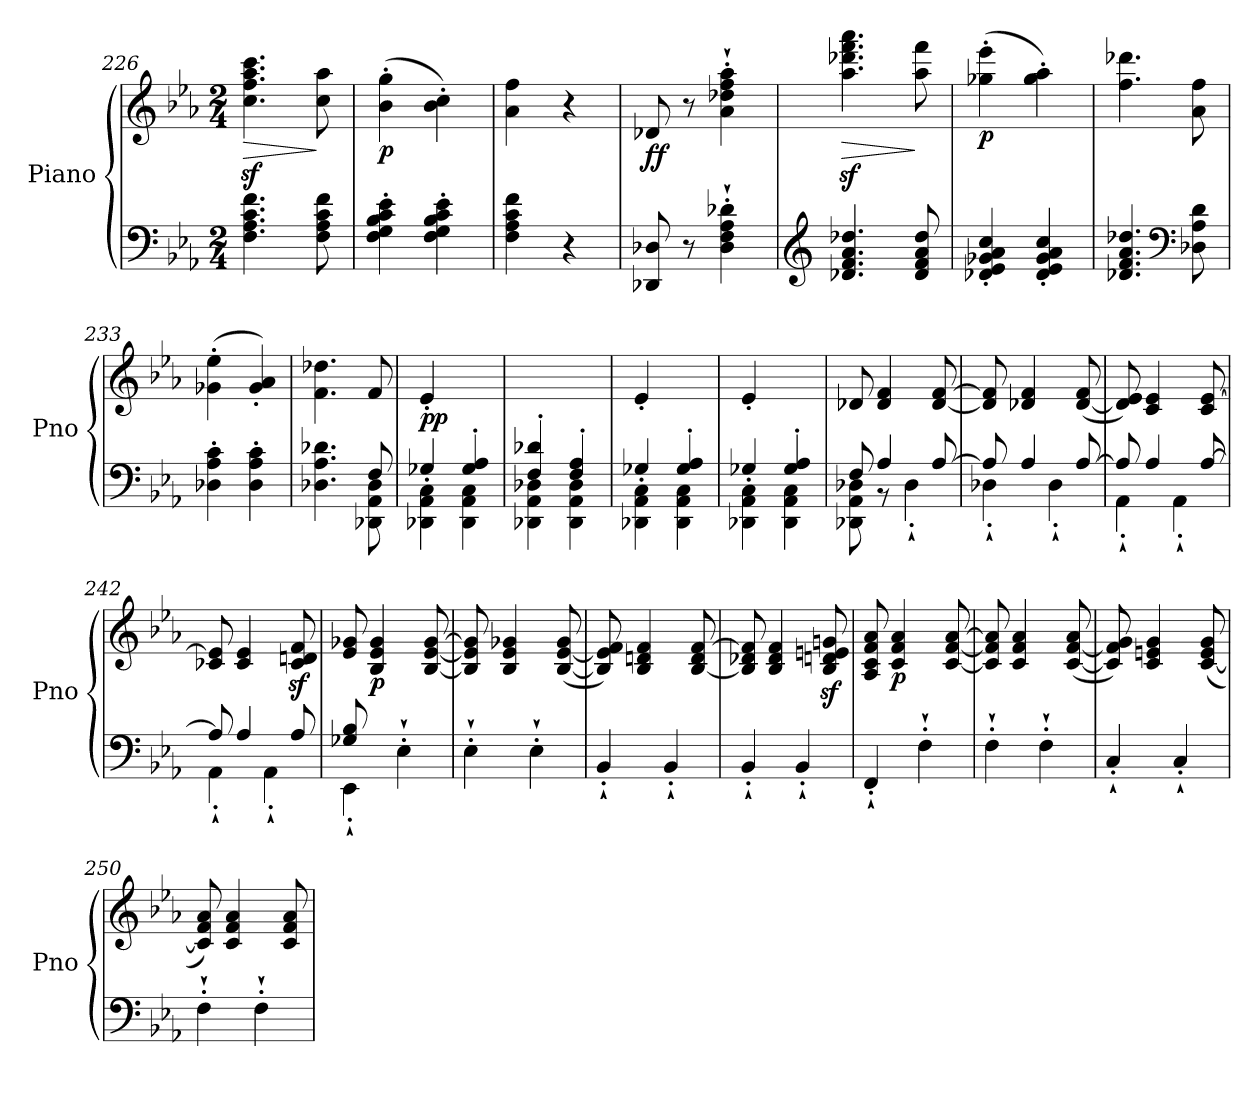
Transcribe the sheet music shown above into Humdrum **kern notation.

**kern	**kern	**dynam
*part1	*part1	*part1
*staff2	*staff1	*staff1/2
*I"Piano	*	*
*I'Pno	*	*
*clefF4	*clefG2	*
*k[b-e-a-]	*k[b-e-a-]	*
*M2/4	*M2/4	*
=226	=226	=226
!	!	!LO:HP:b
4.F\ 4.A-\ 4.c\ 4.f\	4.cc\z< 4.ff\z< 4.aa-\z< 4.ccc\z<	>
8F\ 8A-\ 8c\ 8f\	8cc\ 8aa-\	]
=227	=227	=227
!	!	!LO:DY:b
4F\' 4G\' 4B-\' 4c\' 4e-\'	(>4b-\' 4gg\'	p
4F\' 4G\' 4B-\' 4c\' 4e-\'	4b-\' 4cc\')	.
=228	=228	=228
4F\ 4A-\ 4c\ 4f\	4a-\ 4ff\	.
4r	4r	.
=229	=229	=229
!	!	!LO:DY:b
8DD-X/ 8D-X/	8d-X/	ff
8r	8r	.
4D-\'` 4F\'` 4A-\'` 4d-X\'`	4a-\'` 4dd-X\'` 4ff\'` 4aa-\'`	.
=230	=230	=230
*clefG2	*	*
!	!	!LO:HP:b
4.d-X/ 4.f/ 4.a-/ 4.dd-X/	4.aa-\z< 4.ddd-X\z< 4.fff\z< 4.aaa-\z<	>
8d-/ 8f/ 8a-/ 8dd-/	8aa-\ 8fff\	]
=231	=231	=231
!	!	!LO:DY:b
4d-X/' 4e-/' 4g-X/' 4a-/' 4cc/'	(>4gg-X\' 4eee-\'	p
4d-/' 4e-/' 4g-/' 4a-/' 4cc/'	4gg-\' 4aa-\')	.
!!LO:LB:g=z
=232	=232	=232
4.d-X/ 4.f/ 4.a-/ 4.dd-X/	4.ff\ 4.ddd-X\	.
*clefF4	*	*
8D-X\ 8A-\ 8d-\	8a-\ 8ff\	.
!!LO:PB:g=z
=233	=233	=233
!	!	!LO:DY:b
4D-X\' 4A-\' 4c\'	(>4g-X\' 4ee-\'	other-dynamics
4D-\' 4A-\' 4c\'	4g-/' 4a-/')	.
=234	=234	=234
*^	*	*
4.ryy	4.D-X\ 4.A-\ 4.d-X\	4.f\ 4.dd-X\	.
8F/	8DD-X\ 8AA-\ 8D-\	8f/	.
=235	=235	=235	=235
*	*^	*	*
!	!	!	!	!LO:DY:b
4ryy	4G-X'/	4DD-X\ 4AA-\ 4C\	(>4e-'/	pp
4G-/' 4A-/')	4ryy	4DD-\ 4AA-\ 4C\	4ryy	.
*	*v	*v	*	*
=236	=236	=236	=236
4F/' 4d-X/'	4DD-X\ 4AA-\ 4D-X\	2ryy	.
4F/' 4A-/'	4DD-\ 4AA-\ 4D-\	.	.
=237	=237	=237	=237
*	*^	*	*
4ryy	4G-X'/	4DD-X\ 4AA-\ 4C\	(>4e-'/	.
4G-/' 4A-/')	4ryy	4DD-\ 4AA-\ 4C\	4ryy	.
=238	=238	=238	=238	=238
4ryy	4G-X'/	4DD-X\ 4AA-\ 4C\	(>4e-'/	.
4G-/' 4A-/')	4ryy	4DD-\ 4AA-\ 4C\	4ryy	.
*	*v	*v	*	*
=239	=239	=239	=239
8F/	8DD-X\ 8AA-\ 8D-X\	8d-X/	.
4A-/	8rBB	4d-/ 4f/	.
.	4D-'`\	.	.
[8A-/	.	[8d-/ [8f/	.
=240	=240	=240	=240
8A-/]	4D-X'`\	8d-/] 8f/]	.
4A-/	.	4d-X/ 4f/	.
.	4D-'`\	.	.
[8A-/	.	(>[8d-/ 8f/	.
=241	=241	=241	=241
8A-/]	4AA-'`\	8d-/] 8e-/)	.
!	!	!	!LO:DY:b
4A-/	.	4c/ 4e-/	other-dynamics
.	4AA-'`\	.	.
[8A-/	.	8c/ [8e-/	.
!!LO:LB:g=z
=242	=242	=242	=242
8A-/]	4AA-'`\	8c-X/ 8e-/]	.
4A-/	.	4c-/ 4e-/	.
.	4AA-'`\	.	.
8A-/	.	8c-/z< 8dn/z< 8f/z<	.
!!LO:PB:g=z
=243	=243	=243	=243
8G-X/ 8B-/	4EE-'`\	8e-/ 8g-X/	.
!	!	!	!LO:DY:b
4.ryy	.	4B-/ 4e-/ 4g-/	p
.	4E-'`\	.	.
.	.	[8B-/ [8e-/ [8g-/	.
*v	*v	*	*
=244	=244	=244
4E-'`\	8B-/] 8e-/] 8g-/]	.
.	4B-/ 4e-/ 4g-X/	.
4E-'`\	.	.
.	(>[8B-/ [8e-/ 8g-/	.
=245	=245	=245
4BB-'`/	8B-/] 8e-/] 8f/)	.
!	!	!LO:DY:b
.	4B-/ 4dn/ 4f/	other-dynamics
4BB-'`/	.	.
.	[8B-/ 8d/ [8f/	.
=246	=246	=246
4BB-'`/	8B-/] 8d-X/ 8f/]	.
.	4B-/ 4d-/ 4f/	.
4BB-'`/	.	.
.	8B-/z< 8dn/z< 8en/z< 8gn/z<	.
=247	=247	=247
4FF'`/	8A-/ 8c/ 8f/ 8a-/	.
!	!	!LO:DY:b
.	4c/ 4f/ 4a-/	p
4F'`\	.	.
.	[8c/ [8f/ [8a-/	.
=248	=248	=248
4F'`\	8c/] 8f/] 8a-/]	.
.	4c/ 4f/ 4a-/	.
4F'`\	.	.
.	(>[8c/ [8f/ 8a-/	.
=249	=249	=249
4C'`/	8c/] 8f/] 8g/)	.
.	4c/ 4en/ 4g/	.
4C'`/	.	.
.	(>[8c/ 8e/ 8g/	.
!!LO:LB:g=z
=250	=250	=250
4F'`\	8c/] 8f/ 8a-/)	.
.	4c/ 4f/ 4a-/	.
4F'`\	.	.
.	8c/ 8f/ 8a-/	.
=	=	=
*-	*-	*-
